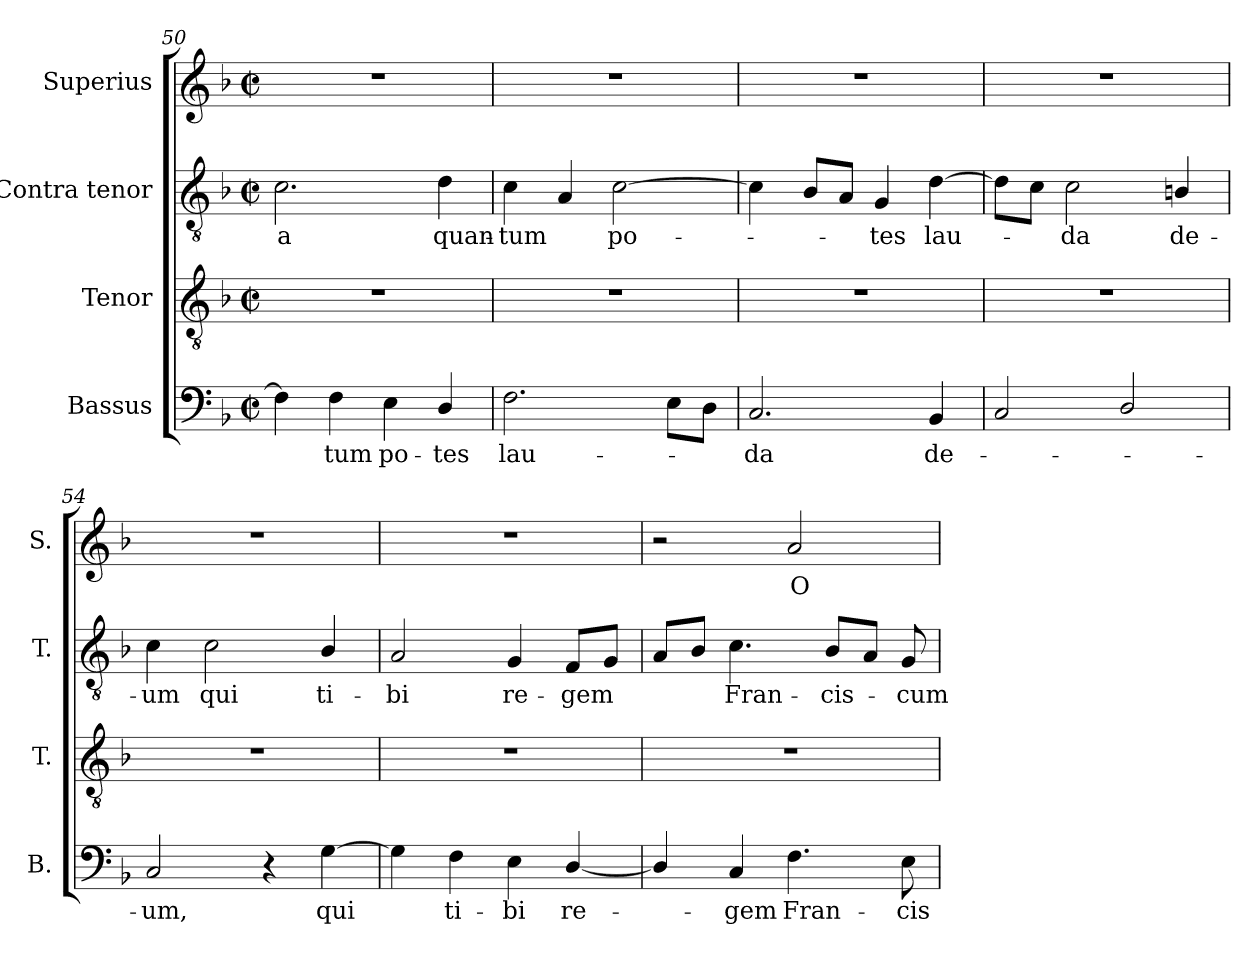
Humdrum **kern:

**kern	**text	**kern	**kern	**text	**kern	**text
*part4	*part4	*part3	*part2	*part2	*part1	*part1
*staff4	*staff4	*staff3	*staff2	*staff2	*staff1	*staff1
*I"Bassus	*	*I"Tenor	*I"Contra tenor	*	*I"Superius	*
*I'B.	*	*I'T.	*I'T.	*	*I'S.	*
*clefF4	*	*clefGv2	*clefGv2	*	*clefG2	*
*	*	*ITrd7c12	*ITrd7c12	*	*	*
*k[b-]	*	*k[b-]	*k[b-]	*	*k[b-]	*
*F:	*	*F:	*F:	*	*F:	*
*M2/2	*	*M2/2	*M2/2	*	*M2/2	*
*met(c|)	*	*met(c|)	*met(c|)	*	*met(c|)	*
=50	=50	=50	=50	=50	=50	=50
!	!	!	!	!LO:LY:b:color=#000000	!	!
4Fi\]	.	1r	2.Ci\	-a	1r	.
!	!LO:LY:b:color=#000000	!	!	!	!	!
4Fi\	-tum	.	.	.	.	.
!	!LO:LY:b:color=#000000	!	!	!	!	!
4Ei\	po-	.	.	.	.	.
!	!LO:LY:b:color=#000000	!	!	!	!	!
!	!	!	!	!LO:LY:b:color=#000000	!	!
4Di/	-tes	.	4Di\	quan-	.	.
=51	=51	=51	=51	=51	=51	=51
!	!LO:LY:b:color=#000000	!	!	!	!	!
!	!	!	!	!LO:LY:b:color=#000000	!	!
2.Fi\	lau-	1r	4Ci\	-tum	1r	.
.	.	.	4AAi/	.	.	.
!	!	!	!	!LO:LY:b:color=#000000	!	!
.	.	.	[2Ci\	po-	.	.
8Ei\L	.	.	.	.	.	.
8Di\J	.	.	.	.	.	.
=52	=52	=52	=52	=52	=52	=52
!	!LO:LY:b:color=#000000	!	!	!	!	!
2.Ci/	-da	1r	4Ci\]	.	1r	.
.	.	.	8BB-i/L	.	.	.
.	.	.	8AAi/J	.	.	.
!	!	!	!	!LO:LY:b:color=#000000	!	!
.	.	.	4GGi/	-tes	.	.
!	!LO:LY:b:color=#000000	!	!	!	!	!
!	!	!	!	!LO:LY:b:color=#000000	!	!
4BB-i/	de-	.	[4Di\	lau-	.	.
=53	=53	=53	=53	=53	=53	=53
2Ci/	.	1r	8Di\L]	.	1r	.
.	.	.	8Ci\J	.	.	.
!	!	!	!	!LO:LY:b:color=#000000	!	!
.	.	.	2Ci\	-da	.	.
2Di/	.	.	.	.	.	.
!	!	!	!	!LO:LY:b:color=#000000	!	!
.	.	.	4BBi/	de-	.	.
!!LO:LB:g=z
=54	=54	=54	=54	=54	=54	=54
!	!LO:LY:b:color=#000000	!	!	!	!	!
!	!	!	!	!LO:LY:b:color=#000000	!	!
2Ci/	-um,	1r	4Ci\	-um	1r	.
!	!	!	!	!LO:LY:b:color=#000000	!	!
.	.	.	2Ci\	qui	.	.
4r	.	.	.	.	.	.
!	!LO:LY:b:color=#000000	!	!	!	!	!
!	!	!	!	!LO:LY:b:color=#000000	!	!
[4Gi\	qui	.	4BB-i/	ti-	.	.
=55	=55	=55	=55	=55	=55	=55
!	!	!	!	!LO:LY:b:color=#000000	!	!
4Gi\]	.	1r	2AAi/	-bi	1r	.
!	!LO:LY:b:color=#000000	!	!	!	!	!
4Fi\	ti-	.	.	.	.	.
!	!LO:LY:b:color=#000000	!	!	!	!	!
!	!	!	!	!LO:LY:b:color=#000000	!	!
4Ei\	-bi	.	4GGi/	re-	.	.
!	!LO:LY:b:color=#000000	!	!	!	!	!
!	!	!	!	!LO:LY:b:color=#000000	!	!
[4Di/	re-	.	8FFi/L	-gem	.	.
.	.	.	8GGi/J	.	.	.
=56	=56	=56	=56	=56	=56	=56
4Di/]	.	1r	8AAi/L	.	2r	.
.	.	.	8BB-i/J	.	.	.
!	!LO:LY:b:color=#000000	!	!	!	!	!
!	!	!	!	!LO:LY:b:color=#000000	!	!
4Ci/	-gem	.	4.Ci\	Fran-	.	.
!	!LO:LY:b:color=#000000	!	!	!	!	!
!	!	!	!	!	!	!LO:LY:b:color=#000000
4.Fi\	Fran-	.	.	.	2ai/	O
!	!	!	!	!LO:LY:b:color=#000000	!	!
.	.	.	8BB-i/L	-cis-	.	.
.	.	.	8AAi/J	.	.	.
!	!LO:LY:b:color=#000000	!	!	!	!	!
!	!	!	!	!LO:LY:b:color=#000000	!	!
8Ei\	-cis-	.	8GGi/	-cum	.	.
=	=	=	=	=	=	=
*-	*-	*-	*-	*-	*-	*-
